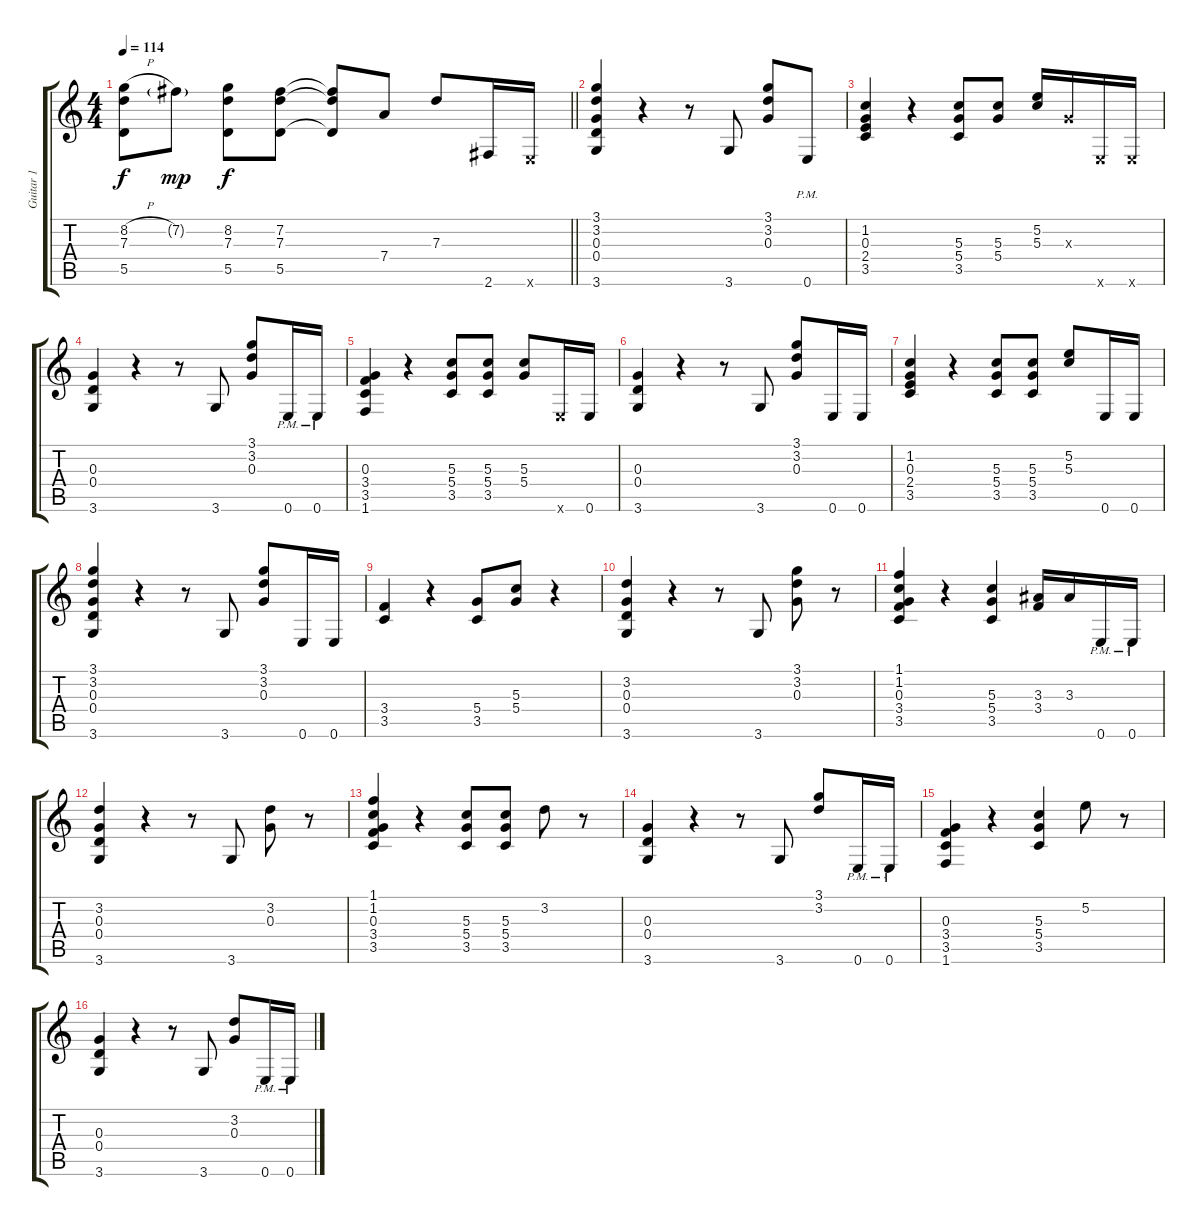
\track ("Guitar 1" "Guitar 1") {instrument overdrivenguitar}
\staff {score tabs}
\tuning (E4 B3 G3 D3 A2 E2) {hide}
\ts (4 4)
\tempo 114
\clef g2
\barLineRight lightlight
\ks c
(8.2{h} 7.3 5.5).8{dy f} 7.2{g}.8{dy mp} (8.2 7.3 5.5).8{dy f} (7.2 7.3 5.5).8 (7.2{t} 7.3{t} 5.5{t}).8 7.4.8 7.3.8 2.6.16 0.6{x}.16 |
(3.1 3.2 0.3 0.4 3.6).4 r.4 r.8 3.6.8 (3.1 3.2 0.3).8 0.6{pm}.8 |
(1.2 0.3 2.4 3.5).4 r.4 (5.3 5.4 3.5).8 (5.3 5.4).8 (5.2 5.3).16 0.3{x}.16 0.6{x}.16 0.6{x}.16 |
(0.3 0.4 3.6).4 r.4 r.8 3.6.8 (3.1 3.2 0.3).8 0.6{pm}.16 0.6{pm}.16 |
(0.3 3.4 3.5 1.6).4 r.4 (5.3 5.4 3.5).8 (5.3 5.4 3.5).8 (5.3 5.4).8 0.6{x}.16 0.6.16 |
(0.3 0.4 3.6).4 r.4 r.8 3.6.8 (3.1 3.2 0.3).8 0.6.16 0.6.16 |
(1.2 0.3 2.4 3.5).4 r.4 (5.3 5.4 3.5).8 (5.3 5.4 3.5).8 (5.2 5.3).8 0.6.16 0.6.16 |
(3.1 3.2 0.3 0.4 3.6).4 r.4 r.8 3.6.8 (3.1 3.2 0.3).8 0.6.16 0.6.16 |
(3.4 3.5).4 r.4 (5.4 3.5).8 (5.3 5.4).8 r.4 |
(3.2 0.3 0.4 3.6).4 r.4 r.8 3.6.8 (3.1 3.2 0.3).8 r.8 |
(1.1 1.2 0.3 3.4 3.5).4 r.4 (5.3 5.4 3.5).4 (3.3 3.4).16 3.3.16 0.6{pm}.16 0.6{pm}.16 |
(3.2 0.3 0.4 3.6).4 r.4 r.8 3.6.8 (3.2 0.3).8 r.8 |
(1.1 1.2 0.3 3.4 3.5).4 r.4 (5.3 5.4 3.5).8 (5.3 5.4 3.5).8 3.2.8 r.8 |
(0.3 0.4 3.6).4 r.4 r.8 3.6.8 (3.1 3.2).8 0.6{pm}.16 0.6{pm}.16 |
(0.3 3.4 3.5 1.6).4 r.4 (5.3 5.4 3.5).4 5.2.8 r.8 |
(0.3 0.4 3.6).4 r.4 r.8 3.6.8 (3.2 0.3).8 0.6{pm}.16 0.6{pm}.16
